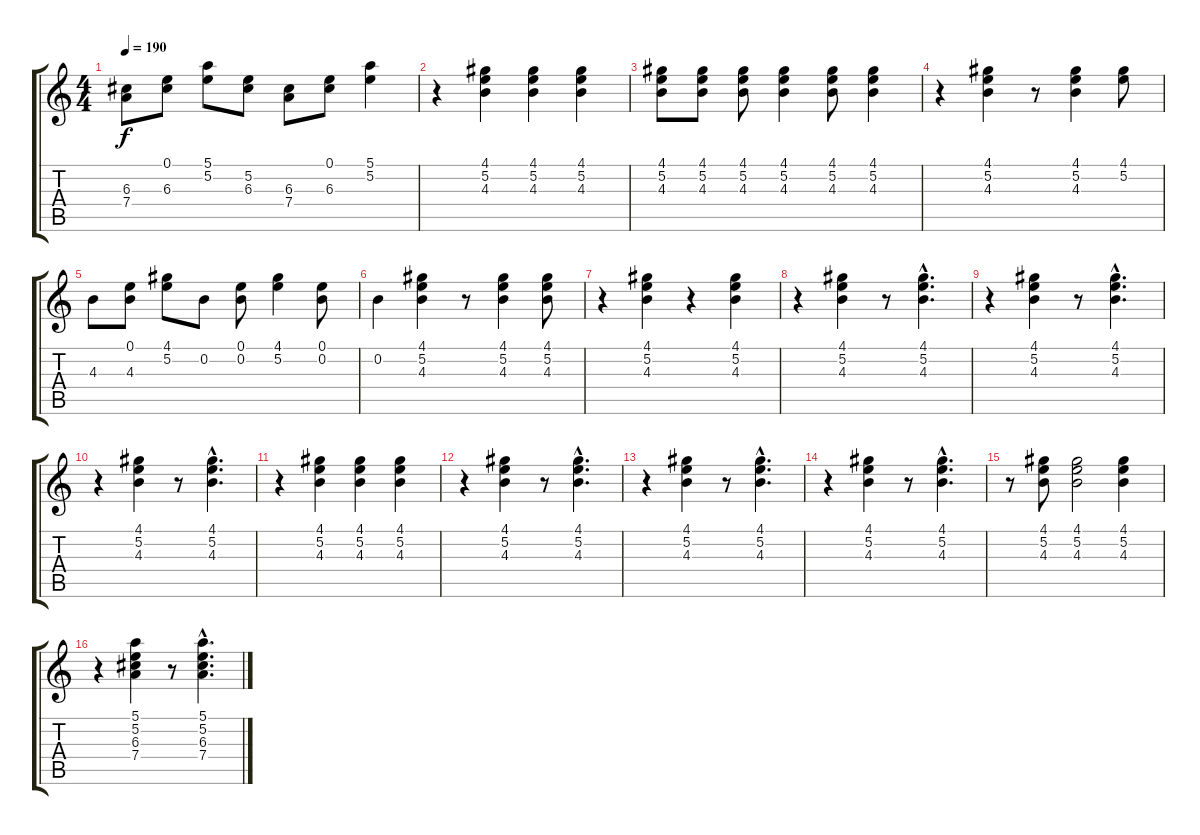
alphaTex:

\track "" {instrument overdrivenguitar}
\staff {score tabs}
\tuning (E4 B3 G3 D3 A2 E2) {hide}
\ts (4 4)
\tempo 190
\clef g2
\ks c
(6.3 7.4).8{dy f} (0.1 6.3).8 (5.1 5.2).8 (5.2 6.3).8 (6.3 7.4).8 (0.1 6.3).8 (5.1 5.2).4 |
r.4 (4.1 5.2 4.3).4 (4.1 5.2 4.3).4 (4.1 5.2 4.3).4 |
(4.1 5.2 4.3).8 (4.1 5.2 4.3).8 (4.1 5.2 4.3).8 (4.1 5.2 4.3).4 (4.1 5.2 4.3).8 (4.1 5.2 4.3).4 |
r.4 (4.1 5.2 4.3).4 r.8 (4.1 5.2 4.3).4 (4.1 5.2).8 |
4.3.8 (0.1 4.3).8 (4.1 5.2).8 0.2.8 (0.1 0.2).8 (4.1 5.2).4 (0.1 0.2).8 |
0.2.4 (4.1 5.2 4.3).4 r.8 (4.1 5.2 4.3).4 (4.1 5.2 4.3).8 |
r.4 (4.1 5.2 4.3).4 r.4 (4.1 5.2 4.3).4 |
r.4 (4.1 5.2 4.3).4 r.8 (4.1{hac} 5.2{hac} 4.3{hac}).4{d} |
r.4 (4.1 5.2 4.3).4 r.8 (4.1{hac} 5.2{hac} 4.3{hac}).4{d} |
r.4 (4.1 5.2 4.3).4 r.8 (4.1{hac} 5.2{hac} 4.3{hac}).4{d} |
r.4 (4.1 5.2 4.3).4 (4.1 5.2 4.3).4 (4.1 5.2 4.3).4 |
r.4 (4.1 5.2 4.3).4 r.8 (4.1{hac} 5.2{hac} 4.3{hac}).4{d} |
r.4 (4.1 5.2 4.3).4 r.8 (4.1{hac} 5.2{hac} 4.3{hac}).4{d} |
r.4 (4.1 5.2 4.3).4 r.8 (4.1{hac} 5.2{hac} 4.3{hac}).4{d} |
r.8 (4.1 5.2 4.3).8 (4.1 5.2 4.3).2 (4.1 5.2 4.3).4 |
r.4 (5.1 5.2 6.3 7.4).4 r.8 (5.1{hac} 5.2{hac} 6.3{hac} 7.4{hac}).4{d}
